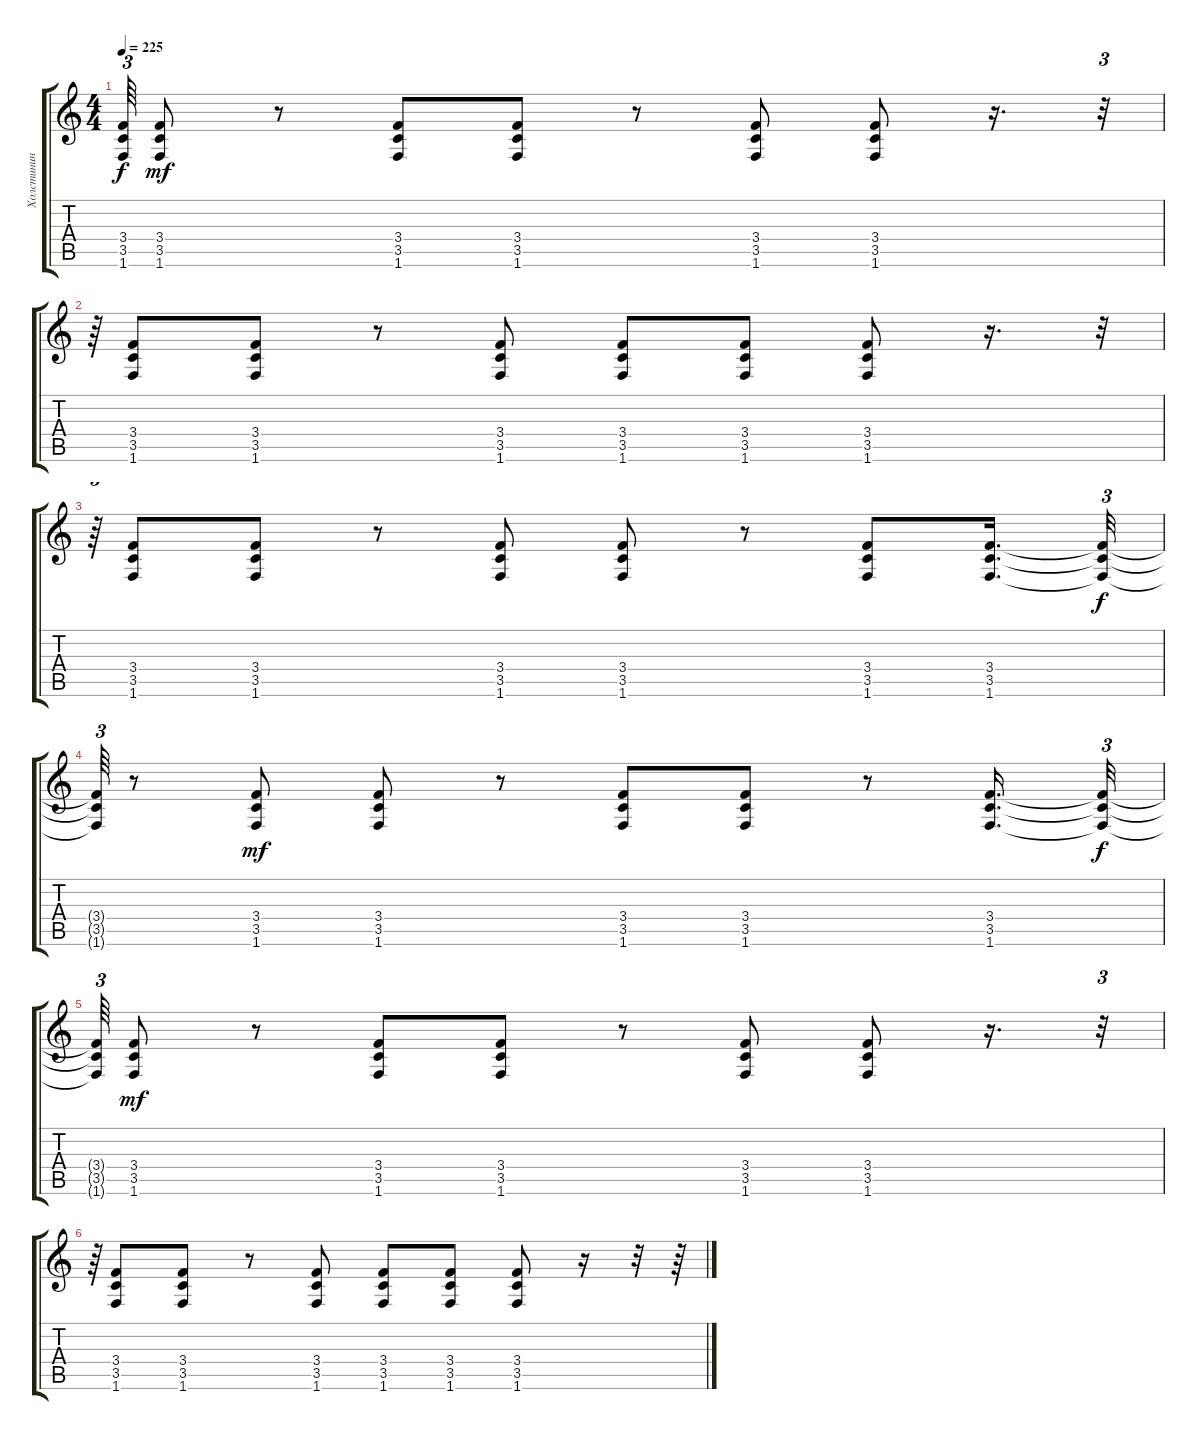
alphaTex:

\track ("Холстинин" "Холстинин") {instrument distortionguitar}
\staff {score tabs}
\tuning (E4 B3 G3 D3 A2 E2) {hide}
\ts (4 4)
\tempo 225
\clef g2
\ks c
(3.4{t} 3.5{t} 1.6{t}).64{tu (3 2) dy f} (3.4 3.5 1.6).8{dy mf} r.8 (3.4 3.5 1.6).8 (3.4 3.5 1.6).8 r.8 (3.4 3.5 1.6).8 (3.4 3.5 1.6).8 r.16{d} r.32{tu (3 2)} |
r.64{tu (3 2)} (3.4 3.5 1.6).8 (3.4 3.5 1.6).8 r.8 (3.4 3.5 1.6).8 (3.4 3.5 1.6).8 (3.4 3.5 1.6).8 (3.4 3.5 1.6).8 r.16{d} r.32{tu (3 2)} |
r.64{tu (3 2)} (3.4 3.5 1.6).8 (3.4 3.5 1.6).8 r.8 (3.4 3.5 1.6).8 (3.4 3.5 1.6).8 r.8 (3.4 3.5 1.6).8 (3.4 3.5 1.6).16{d} (3.4{t} 3.5{t} 1.6{t}).32{tu (3 2) dy f} |
(3.4{t} 3.5{t} 1.6{t}).64{tu (3 2)} r.8 (3.4 3.5 1.6).8{dy mf} (3.4 3.5 1.6).8 r.8 (3.4 3.5 1.6).8 (3.4 3.5 1.6).8 r.8 (3.4 3.5 1.6).16{d} (3.4{t} 3.5{t} 1.6{t}).32{tu (3 2) dy f} |
(3.4{t} 3.5{t} 1.6{t}).64{tu (3 2)} (3.4 3.5 1.6).8{dy mf} r.8 (3.4 3.5 1.6).8 (3.4 3.5 1.6).8 r.8 (3.4 3.5 1.6).8 (3.4 3.5 1.6).8 r.16{d} r.32{tu (3 2)} |
r.64{tu (3 2)} (3.4 3.5 1.6).8 (3.4 3.5 1.6).8 r.8 (3.4 3.5 1.6).8 (3.4 3.5 1.6).8 (3.4 3.5 1.6).8 (3.4 3.5 1.6).8 r.16 r.32 r.64
